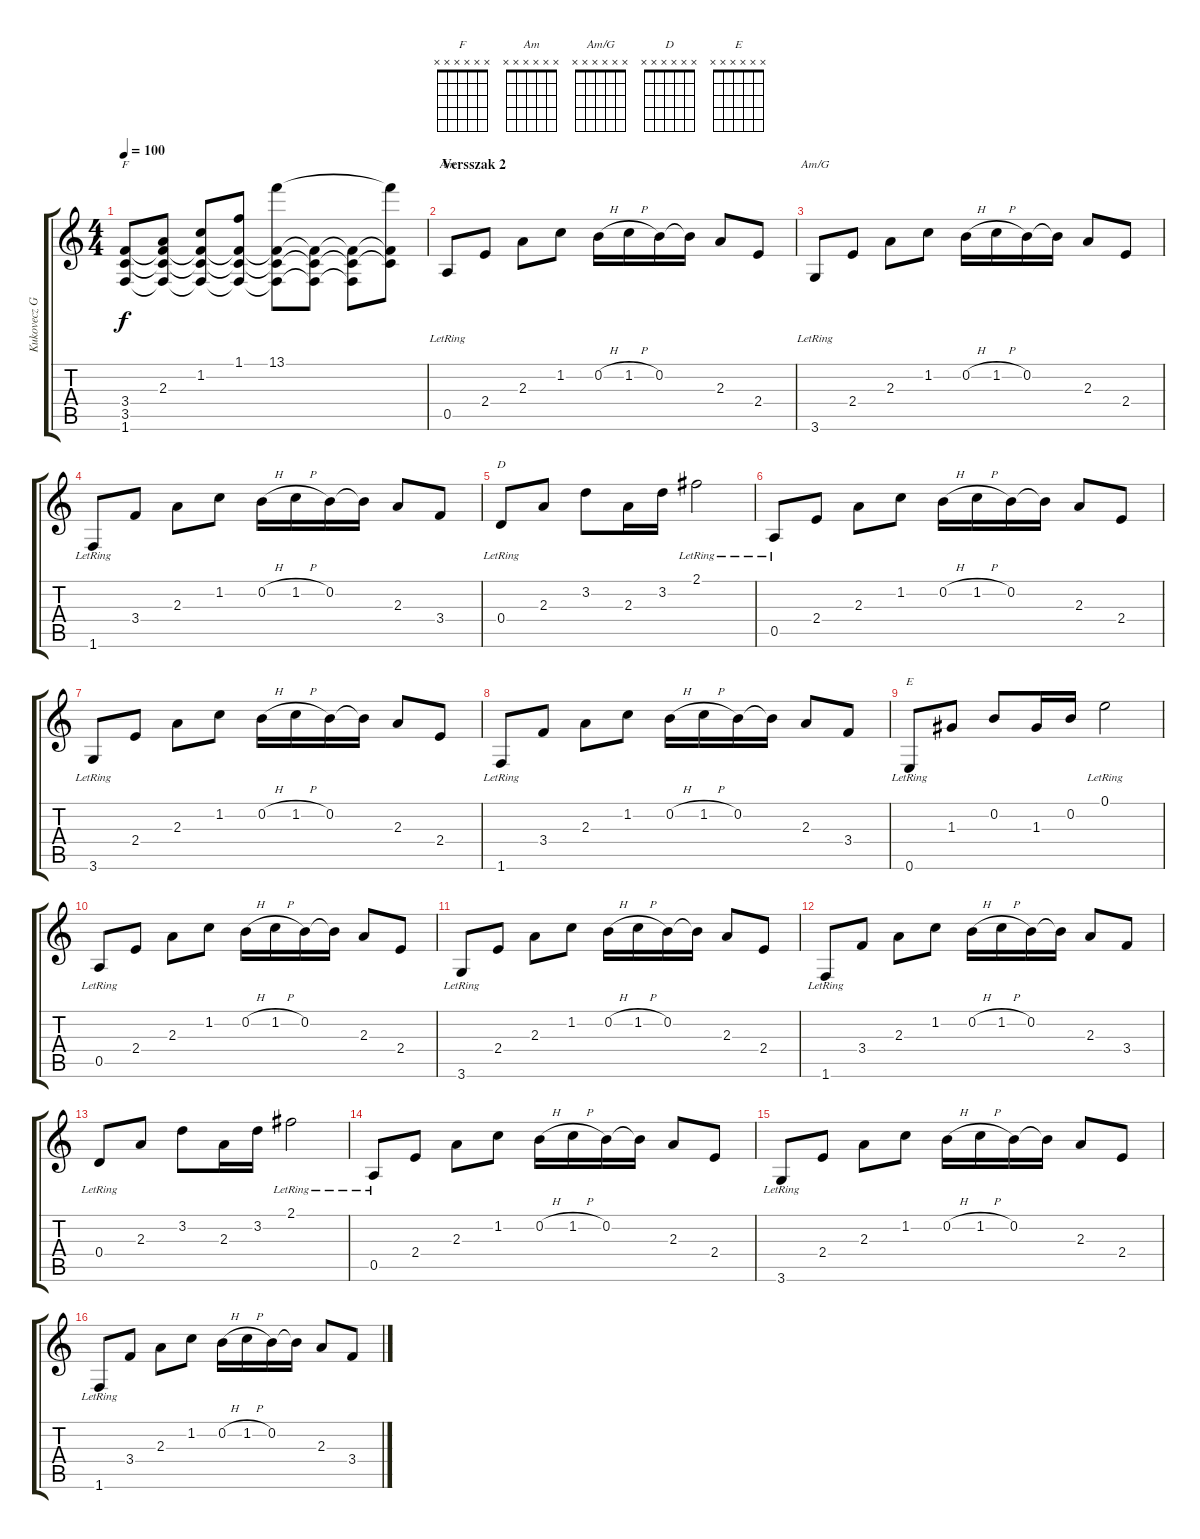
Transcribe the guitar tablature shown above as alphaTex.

\track ("Kukovecz Gábor" "Kukovecz G") {instrument acousticguitarsteel}
\staff {score tabs}
\tuning (E4 B3 G3 D3 A2 E2) {hide}
\chord ("F" x x x x x x)
\chord ("Am" x x x x x x)
\chord ("Am/G" x x x x x x)
\chord ("D" x x x x x x)
\chord ("E" x x x x x x)
\ts (4 4)
\tempo 100
\clef g2
\ks c
(3.4 3.5 1.6).8{ch "F" dy f} (2.3 3.4{t} 3.5{t} 1.6{t}).8 (1.2 3.4{t} 3.5{t} 1.6{t}).8 (1.1 3.4{t} 3.5{t} 1.6{t}).8 (13.1 3.4{t} 3.5{t} 1.6{t}).8 (3.4{t} 3.5{t} 1.6{t}).8 (3.4{t} 3.5{t} 1.6{t}).8 (13.1{t} 3.4{t} 3.5{t}).8 |
\section ("" "Versszak 2")
0.5{lr}.8{ch "Am"} 2.4.8 2.3.8 1.2.8 0.2{h}.16 1.2{h}.16 0.2.16 0.2{t}.16 2.3.8 2.4.8 |
3.6{lr}.8{ch "Am/G"} 2.4.8 2.3.8 1.2.8 0.2{h}.16 1.2{h}.16 0.2.16 0.2{t}.16 2.3.8 2.4.8 |
1.6{lr}.8 3.4.8 2.3.8 1.2.8 0.2{h}.16 1.2{h}.16 0.2.16 0.2{t}.16 2.3.8 3.4.8 |
0.4{lr}.8{ch "D"} 2.3.8 3.2.8 2.3.16 3.2.16 2.1{lr}.2 |
0.5{lr}.8 2.4.8 2.3.8 1.2.8 0.2{h}.16 1.2{h}.16 0.2.16 0.2{t}.16 2.3.8 2.4.8 |
3.6{lr}.8 2.4.8 2.3.8 1.2.8 0.2{h}.16 1.2{h}.16 0.2.16 0.2{t}.16 2.3.8 2.4.8 |
1.6{lr}.8 3.4.8 2.3.8 1.2.8 0.2{h}.16 1.2{h}.16 0.2.16 0.2{t}.16 2.3.8 3.4.8 |
0.6{lr}.8{ch "E"} 1.3.8 0.2.8 1.3.16 0.2.16 0.1{lr}.2 |
0.5{lr}.8 2.4.8 2.3.8 1.2.8 0.2{h}.16 1.2{h}.16 0.2.16 0.2{t}.16 2.3.8 2.4.8 |
3.6{lr}.8 2.4.8 2.3.8 1.2.8 0.2{h}.16 1.2{h}.16 0.2.16 0.2{t}.16 2.3.8 2.4.8 |
1.6{lr}.8 3.4.8 2.3.8 1.2.8 0.2{h}.16 1.2{h}.16 0.2.16 0.2{t}.16 2.3.8 3.4.8 |
0.4{lr}.8 2.3.8 3.2.8 2.3.16 3.2.16 2.1{lr}.2 |
0.5{lr}.8 2.4.8 2.3.8 1.2.8 0.2{h}.16 1.2{h}.16 0.2.16 0.2{t}.16 2.3.8 2.4.8 |
3.6{lr}.8 2.4.8 2.3.8 1.2.8 0.2{h}.16 1.2{h}.16 0.2.16 0.2{t}.16 2.3.8 2.4.8 |
1.6{lr}.8 3.4.8 2.3.8 1.2.8 0.2{h}.16 1.2{h}.16 0.2.16 0.2{t}.16 2.3.8 3.4.8
